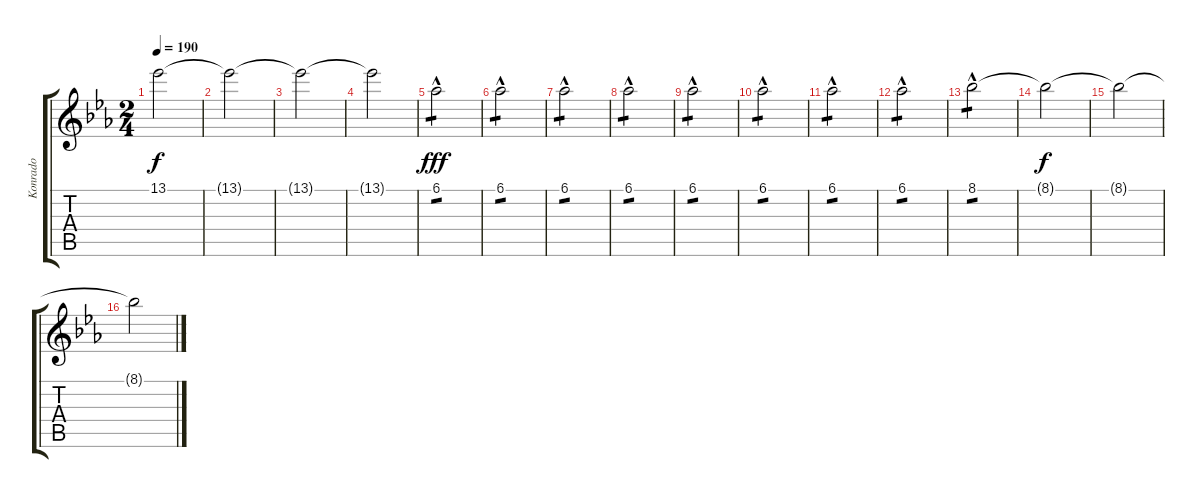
\track ("Konrado" "Konrado") {instrument distortionguitar}
\staff {score tabs}
\tuning (D4 A3 F3 C3 G2 C2) {hide}
\ts (2 4)
\tempo 190
\clef g2
\ks eb
13.1{t}.2{dy f} |
13.1{t}.2 |
13.1{t}.2 |
13.1{t}.2 |
6.1{hac}.2{tp 1 dy fff} |
6.1{hac}.2{tp 1} |
6.1{hac}.2{tp 1} |
6.1{hac}.2{tp 1} |
6.1{hac}.2{tp 1} |
6.1{hac}.2{tp 1} |
6.1{hac}.2{tp 1} |
6.1{hac}.2{tp 1} |
8.1{hac}.2{tp 1} |
8.1{t}.2{dy f} |
8.1{t}.2 |
8.1{t}.2
